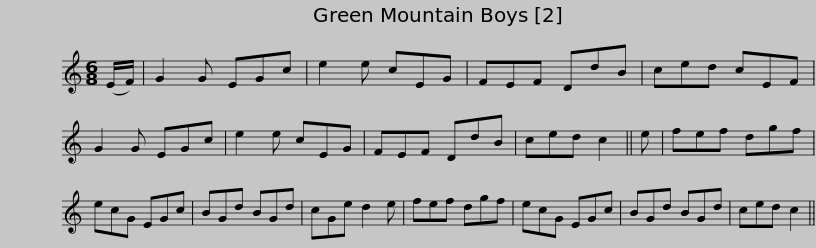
X:1
L:1/8
M:6/8
I:linebreak $
K:C
V:1 treble
V:1
 (E/F/) | G2 G EGc | e2 e cEG | FEF DdB | ced cEF | %5
 G2 G EGc | e2 e cEG | FEF DdB | ced c2 ||$ e | %10
 fef dgf | ecG EGc | BGd BGd | cGe d2 e | fef dgf | %15
 ecG EGc | BGd BGd | ced c2 || %18
